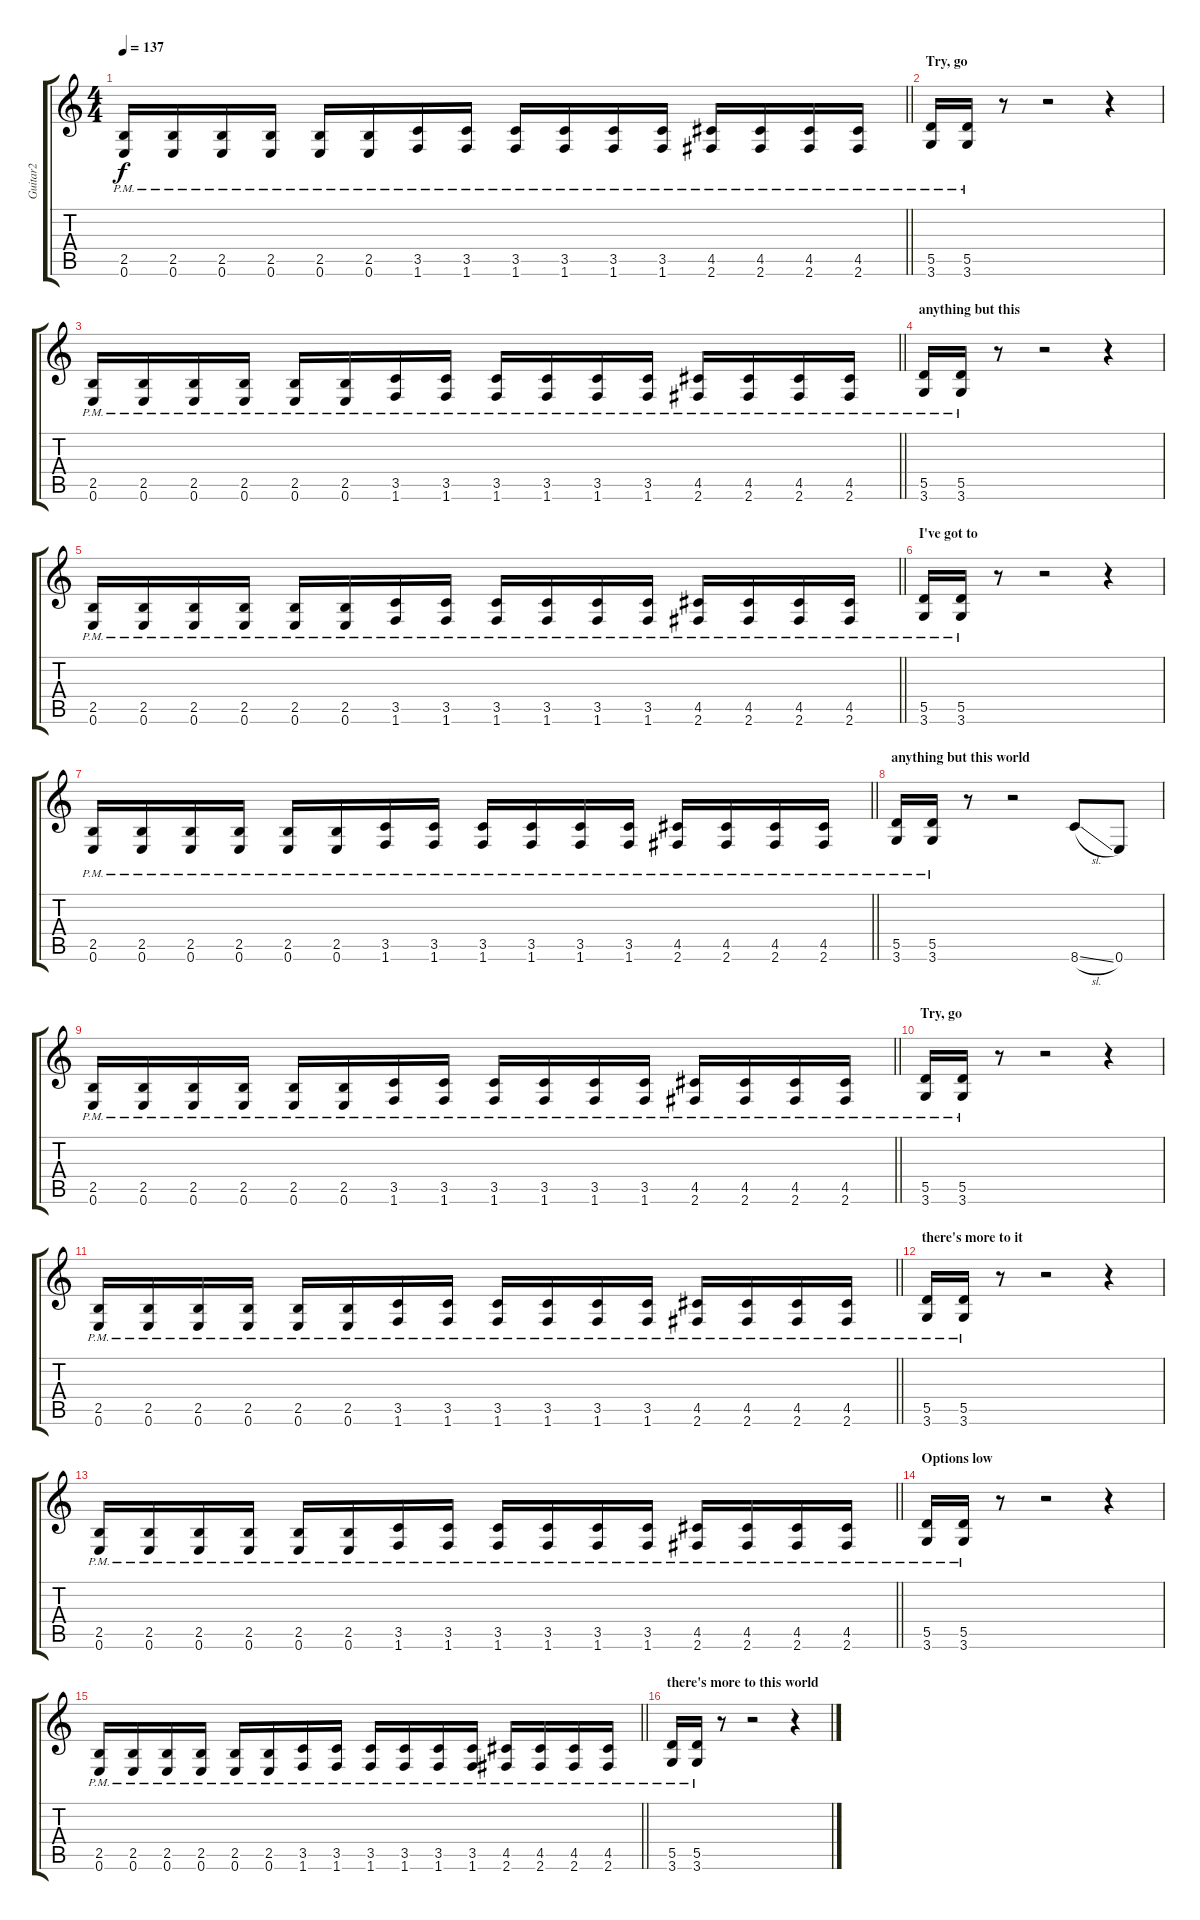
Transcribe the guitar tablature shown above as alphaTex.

\track ("Guitar2" "Guitar2") {instrument distortionguitar}
\staff {score tabs}
\tuning (E4 B3 G3 D3 A2 E2) {hide}
\ts (4 4)
\tempo 137
\clef g2
\barLineRight lightlight
\ks c
(2.5{pm} 0.6{pm}).16{dy f} (2.5{pm} 0.6{pm}).16 (2.5{pm} 0.6{pm}).16 (2.5{pm} 0.6{pm}).16 (2.5{pm} 0.6{pm}).16 (2.5{pm} 0.6{pm}).16 (3.5{pm} 1.6{pm}).16 (3.5{pm} 1.6{pm}).16 (3.5{pm} 1.6{pm}).16 (3.5{pm} 1.6{pm}).16 (3.5{pm} 1.6{pm}).16 (3.5{pm} 1.6{pm}).16 (4.5{pm} 2.6{pm}).16 (4.5{pm} 2.6{pm}).16 (4.5{pm} 2.6{pm}).16 (4.5{pm} 2.6{pm}).16 |
\section ("" "Try, go ")
(5.5{pm} 3.6).16 (5.5{pm} 3.6).16 r.8 r.2 r.4 |
\barLineRight lightlight
(2.5{pm} 0.6{pm}).16 (2.5{pm} 0.6{pm}).16 (2.5{pm} 0.6{pm}).16 (2.5{pm} 0.6{pm}).16 (2.5{pm} 0.6{pm}).16 (2.5{pm} 0.6{pm}).16 (3.5{pm} 1.6{pm}).16 (3.5{pm} 1.6{pm}).16 (3.5{pm} 1.6{pm}).16 (3.5{pm} 1.6{pm}).16 (3.5{pm} 1.6{pm}).16 (3.5{pm} 1.6{pm}).16 (4.5{pm} 2.6{pm}).16 (4.5{pm} 2.6{pm}).16 (4.5{pm} 2.6{pm}).16 (4.5{pm} 2.6{pm}).16 |
\section ("" "anything but this")
(5.5{pm} 3.6).16 (5.5{pm} 3.6).16 r.8 r.2 r.4 |
\barLineRight lightlight
(2.5{pm} 0.6{pm}).16 (2.5{pm} 0.6{pm}).16 (2.5{pm} 0.6{pm}).16 (2.5{pm} 0.6{pm}).16 (2.5{pm} 0.6{pm}).16 (2.5{pm} 0.6{pm}).16 (3.5{pm} 1.6{pm}).16 (3.5{pm} 1.6{pm}).16 (3.5{pm} 1.6{pm}).16 (3.5{pm} 1.6{pm}).16 (3.5{pm} 1.6{pm}).16 (3.5{pm} 1.6{pm}).16 (4.5{pm} 2.6{pm}).16 (4.5{pm} 2.6{pm}).16 (4.5{pm} 2.6{pm}).16 (4.5{pm} 2.6{pm}).16 |
\section ("" "I've got to ")
(5.5{pm} 3.6).16 (5.5{pm} 3.6).16 r.8 r.2 r.4 |
\barLineRight lightlight
(2.5{pm} 0.6{pm}).16 (2.5{pm} 0.6{pm}).16 (2.5{pm} 0.6{pm}).16 (2.5{pm} 0.6{pm}).16 (2.5{pm} 0.6{pm}).16 (2.5{pm} 0.6{pm}).16 (3.5{pm} 1.6{pm}).16 (3.5{pm} 1.6{pm}).16 (3.5{pm} 1.6{pm}).16 (3.5{pm} 1.6{pm}).16 (3.5{pm} 1.6{pm}).16 (3.5{pm} 1.6{pm}).16 (4.5{pm} 2.6{pm}).16 (4.5{pm} 2.6{pm}).16 (4.5{pm} 2.6{pm}).16 (4.5{pm} 2.6{pm}).16 |
\section ("" "anything but this world")
(5.5{pm} 3.6).16 (5.5{pm} 3.6).16 r.8 r.2 8.6{sl}.8 0.6.8 |
\barLineRight lightlight
(2.5{pm} 0.6{pm}).16 (2.5{pm} 0.6{pm}).16 (2.5{pm} 0.6{pm}).16 (2.5{pm} 0.6{pm}).16 (2.5{pm} 0.6{pm}).16 (2.5{pm} 0.6{pm}).16 (3.5{pm} 1.6{pm}).16 (3.5{pm} 1.6{pm}).16 (3.5{pm} 1.6{pm}).16 (3.5{pm} 1.6{pm}).16 (3.5{pm} 1.6{pm}).16 (3.5{pm} 1.6{pm}).16 (4.5{pm} 2.6{pm}).16 (4.5{pm} 2.6{pm}).16 (4.5{pm} 2.6{pm}).16 (4.5{pm} 2.6{pm}).16 |
\section ("" "Try, go")
(5.5{pm} 3.6).16 (5.5{pm} 3.6).16 r.8 r.2 r.4 |
\barLineRight lightlight
(2.5{pm} 0.6{pm}).16 (2.5{pm} 0.6{pm}).16 (2.5{pm} 0.6{pm}).16 (2.5{pm} 0.6{pm}).16 (2.5{pm} 0.6{pm}).16 (2.5{pm} 0.6{pm}).16 (3.5{pm} 1.6{pm}).16 (3.5{pm} 1.6{pm}).16 (3.5{pm} 1.6{pm}).16 (3.5{pm} 1.6{pm}).16 (3.5{pm} 1.6{pm}).16 (3.5{pm} 1.6{pm}).16 (4.5{pm} 2.6{pm}).16 (4.5{pm} 2.6{pm}).16 (4.5{pm} 2.6{pm}).16 (4.5{pm} 2.6{pm}).16 |
\section ("" "there's more to it")
(5.5{pm} 3.6).16 (5.5{pm} 3.6).16 r.8 r.2 r.4 |
\barLineRight lightlight
(2.5{pm} 0.6{pm}).16 (2.5{pm} 0.6{pm}).16 (2.5{pm} 0.6{pm}).16 (2.5{pm} 0.6{pm}).16 (2.5{pm} 0.6{pm}).16 (2.5{pm} 0.6{pm}).16 (3.5{pm} 1.6{pm}).16 (3.5{pm} 1.6{pm}).16 (3.5{pm} 1.6{pm}).16 (3.5{pm} 1.6{pm}).16 (3.5{pm} 1.6{pm}).16 (3.5{pm} 1.6{pm}).16 (4.5{pm} 2.6{pm}).16 (4.5{pm} 2.6{pm}).16 (4.5{pm} 2.6{pm}).16 (4.5{pm} 2.6{pm}).16 |
\section ("" "Options low ")
(5.5{pm} 3.6).16 (5.5{pm} 3.6).16 r.8 r.2 r.4 |
\barLineRight lightlight
(2.5{pm} 0.6{pm}).16 (2.5{pm} 0.6{pm}).16 (2.5{pm} 0.6{pm}).16 (2.5{pm} 0.6{pm}).16 (2.5{pm} 0.6{pm}).16 (2.5{pm} 0.6{pm}).16 (3.5{pm} 1.6{pm}).16 (3.5{pm} 1.6{pm}).16 (3.5{pm} 1.6{pm}).16 (3.5{pm} 1.6{pm}).16 (3.5{pm} 1.6{pm}).16 (3.5{pm} 1.6{pm}).16 (4.5{pm} 2.6{pm}).16 (4.5{pm} 2.6{pm}).16 (4.5{pm} 2.6{pm}).16 (4.5{pm} 2.6{pm}).16 |
\section ("" "there's more to this world")
(5.5{pm} 3.6).16 (5.5{pm} 3.6).16 r.8 r.2 r.4
